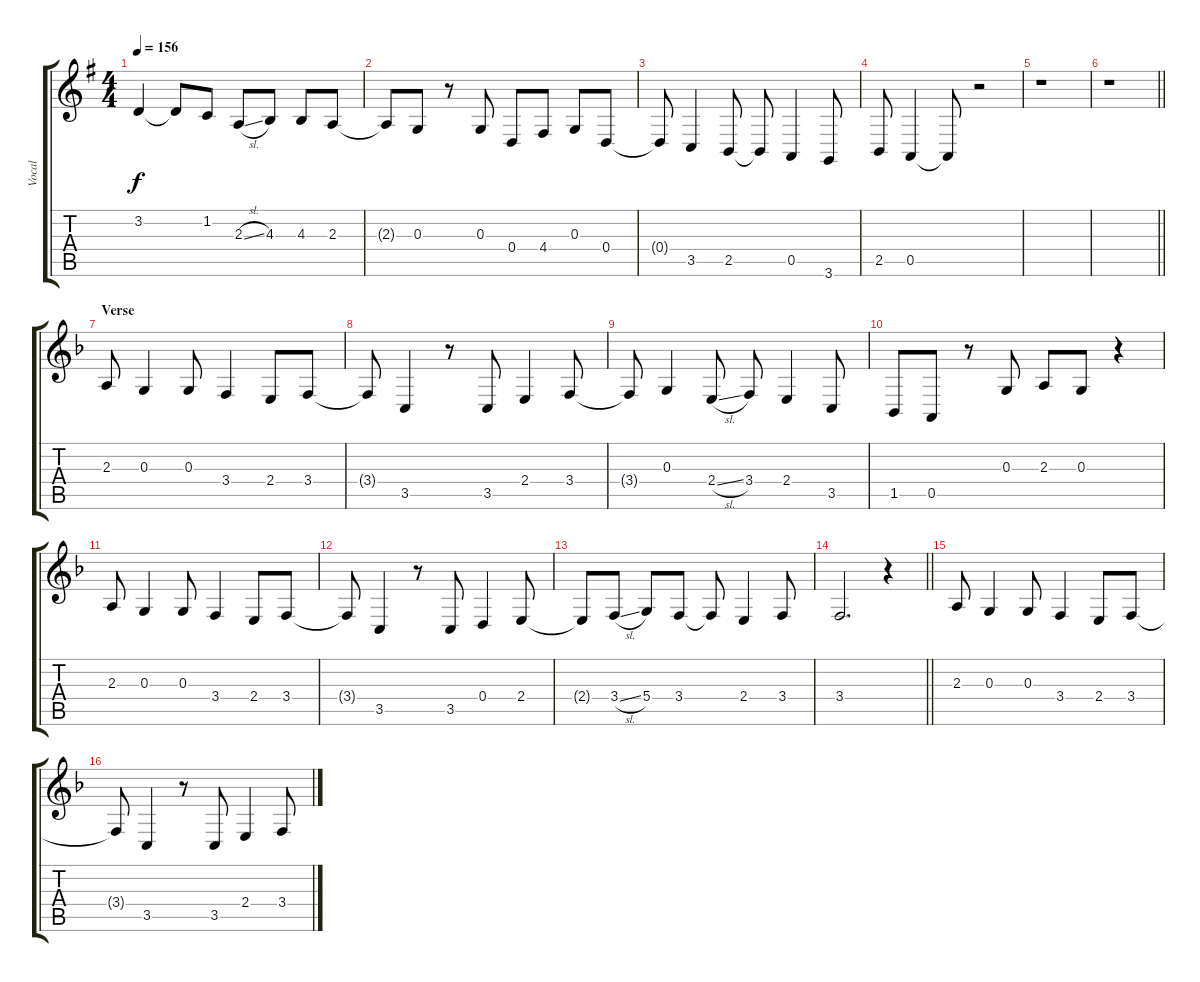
\track ("Vocal" "Vocal") {mute instrument tenorsax}
\staff {score tabs}
\tuning (E4 B3 G3 D3 A2 E2) {hide}
\ts (4 4)
\tempo 156
\clef g2
\ks g
3.2.4{dy f} 3.2{t}.8 1.2.8 2.3{sl}.8 4.3.8 4.3.8 2.3.8 |
2.3{t}.8 0.3.8 r.8 0.3.8 0.4.8 4.4.8 0.3.8 0.4.8 |
0.4{t}.8 3.5.4 2.5.8 2.5{t}.8 0.5.4 3.6.8 |
2.5.8 0.5.4 0.5{t}.8 r.2 |
r.1 |
\barLineRight lightlight
r.1 |
\section ("" "Verse")
\ks f
2.3.8{volume 13} 0.3.4 0.3.8 3.4.4 2.4.8 3.4.8 |
3.4{t}.8 3.5.4 r.8 3.5.8 2.4.4 3.4.8 |
3.4{t}.8 0.3.4 2.4{sl}.8 3.4.8 2.4.4 3.5.8 |
1.5.8 0.5.8 r.8 0.3.8 2.3.8 0.3.8 r.4 |
2.3.8 0.3.4 0.3.8 3.4.4 2.4.8 3.4.8 |
3.4{t}.8 3.5.4 r.8 3.5.8 0.4.4 2.4.8 |
2.4{t}.8 3.4{sl}.8 5.4.8 3.4.8 3.4{t}.8 2.4.4 3.4.8 |
\barLineRight lightlight
3.4.2{d} r.4 |
2.3.8{volume 14} 0.3.4 0.3.8 3.4.4 2.4.8 3.4.8 |
3.4{t}.8 3.5.4 r.8 3.5.8 2.4.4 3.4.8
